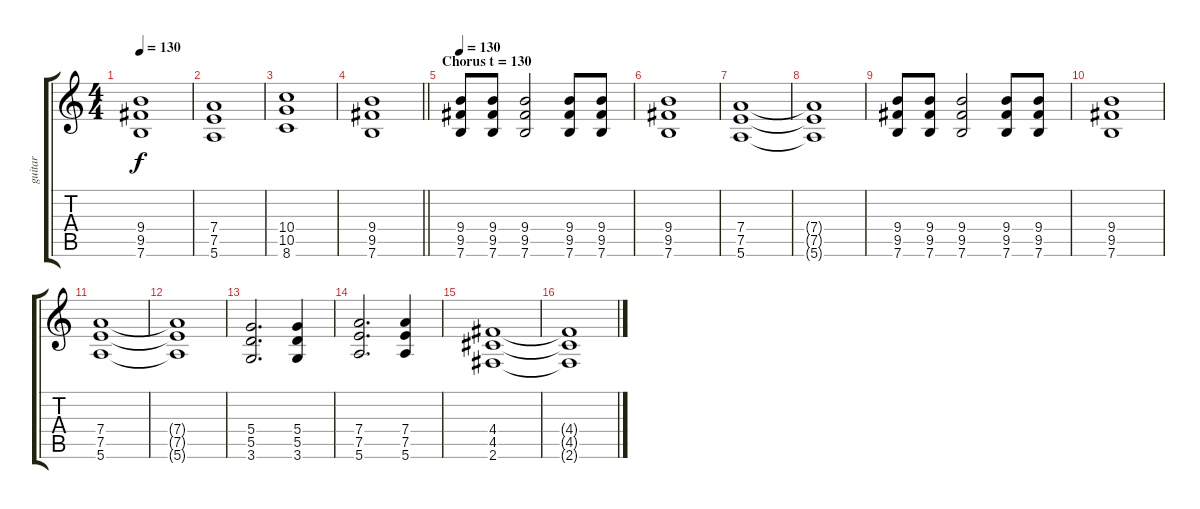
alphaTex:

\track ("guitar" "guitar") {instrument distortionguitar}
\staff {score tabs}
\tuning (E4 B3 G3 D3 A2 E2) {hide}
\ts (4 4)
\tempo 130
\clef g2
\ks c
(9.4 9.5 7.6).1{dy f} |
(7.4 7.5 5.6).1 |
(10.4 10.5 8.6).1 |
\barLineRight lightlight
(9.4 9.5 7.6).1 |
\section ("" "Chorus t = 130")
\tempo 130
(9.4 9.5 7.6).8 (9.4 9.5 7.6).8 (9.4 9.5 7.6).2 (9.4 9.5 7.6).8 (9.4 9.5 7.6).8 |
(9.4 9.5 7.6).1 |
(7.4 7.5 5.6).1 |
(7.4{t} 7.5{t} 5.6{t}).1 |
(9.4 9.5 7.6).8 (9.4 9.5 7.6).8 (9.4 9.5 7.6).2 (9.4 9.5 7.6).8 (9.4 9.5 7.6).8 |
(9.4 9.5 7.6).1 |
(7.4 7.5 5.6).1 |
(7.4{t} 7.5{t} 5.6{t}).1 |
(5.4 5.5 3.6).2{d} (5.4 5.5 3.6).4 |
(7.4 7.5 5.6).2{d} (7.4 7.5 5.6).4 |
(4.4 4.5 2.6).1 |
(4.4{t} 4.5{t} 2.6{t}).1
